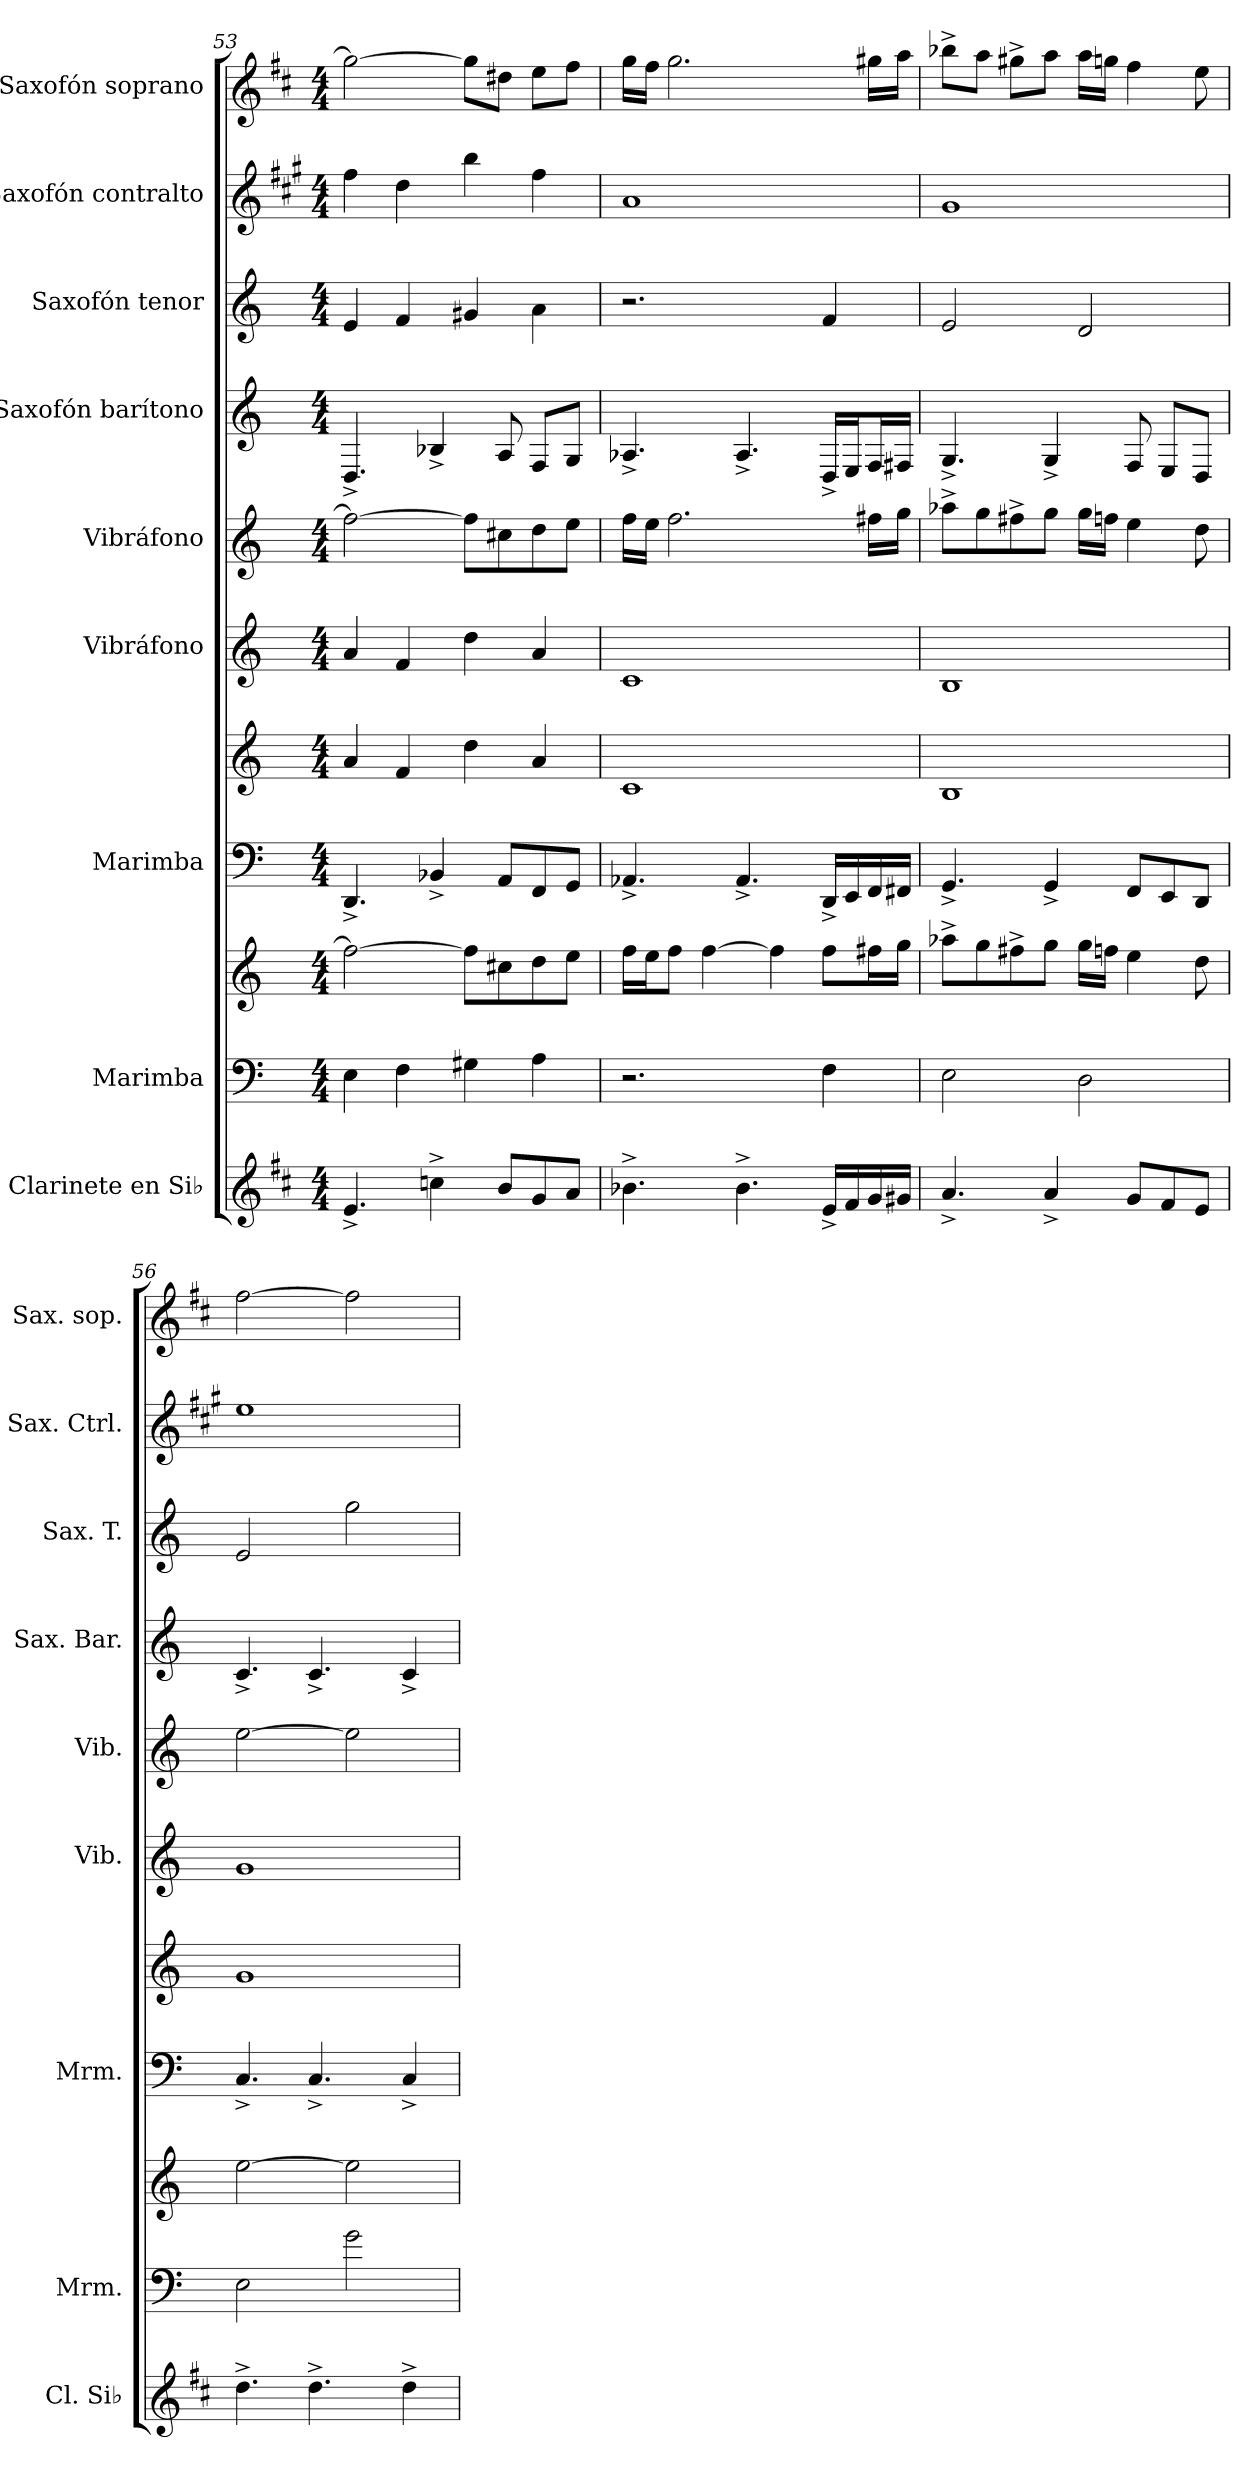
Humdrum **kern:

**kern	**kern	**kern	**kern	**kern	**kern	**kern	**kern	**kern	**kern	**kern
*part9	*part8	*part8	*part7	*part7	*part6	*part5	*part4	*part3	*part2	*part1
*staff11	*staff10	*staff9	*staff8	*staff7	*staff6	*staff5	*staff4	*staff3	*staff2	*staff1
*I"Clarinete en Si♭	*I"Marimba	*	*I"Marimba	*	*I"Vibráfono	*I"Vibráfono	*I"Saxofón barítono	*I"Saxofón tenor	*I"Saxofón contralto	*I"Saxofón soprano
*I'Cl. Si♭	*I'Mrm.	*	*I'Mrm.	*	*I'Vib.	*I'Vib.	*I'Sax. Bar.	*I'Sax. T.	*I'Sax. Ctrl.	*I'Sax. sop.
*clefG2	*clefF4	*clefG2	*clefF4	*clefG2	*clefG2	*clefG2	*clefG2	*clefG2	*clefG2	*clefG2
*ITrd1c2	*	*	*	*	*	*	*ITrd12c21	*ITrd8c14	*ITrd5c9	*ITrd1c2
*k[]	*k[]	*k[]	*k[]	*k[]	*k[]	*k[]	*k[]	*k[]	*k[]	*k[]
*M4/4	*M4/4	*M4/4	*M4/4	*M4/4	*M4/4	*M4/4	*M4/4	*M4/4	*M4/4	*M4/4
=53	=53	=53	=53	=53	=53	=53	=53	=53	=53	=53
4.d^/	4E\	2ff\_	4.DD^/	4a/	4a/	2ff\_	4.DD^/	4E/	4a\	2ff\_
.	4F\	.	.	4f/	4f/	.	.	4F/	4f\	.
4b-X^\	.	.	4BB-X^/	.	.	.	4BB-X^/	.	.	.
.	4G#X\	8ff\L]	.	4dd\	4dd\	8ff\L]	.	4G#X/	4dd\	8ff\L]
8a/L	.	8cc#X\	8AA/L	.	.	8cc#X\	8AA/	.	.	8cc#X\J
8f/	4A\	8dd\	8FF/	4a/	4a/	8dd\	8FF/L	4A\	4a\	8dd\L
8g/J	.	8ee\J	8GG/J	.	.	8ee\J	8GG/J	.	.	8ee\J
=54	=54	=54	=54	=54	=54	=54	=54	=54	=54	=54
4.a-X^\	2.r	16ff\LL	4.AA-X^/	1c	1c	16ff\LL	4.AA-X^/	2.r	1c	16ff\LL
.	.	16ee\J	.	.	.	16ee\JJ	.	.	.	16ee\JJ
.	.	8ff\J	.	.	.	2.ff\	.	.	.	2.ff\
.	.	[4ff\	.	.	.	.	.	.	.	.
4.a-^\	.	.	4.AA-^/	.	.	.	4.AA-^/	.	.	.
.	.	4ff\]	.	.	.	.	.	.	.	.
16d^/LL	4F\	8ff\L	16DD^/LL	.	.	.	16DD^/LL	4F/	.	.
16e/	.	.	16EE/	.	.	.	16EE/J	.	.	.
16f/	.	16ff#X\L	16FF/	.	.	16ff#X\LL	16FF/L	.	.	16ff#X\LL
16f#X/JJ	.	16gg\JJ	16FF#X/JJ	.	.	16gg\JJ	16FF#X/JJ	.	.	16gg\JJ
!!LO:PB:g=z
=55	=55	=55	=55	=55	=55	=55	=55	=55	=55	=55
4.g^/	2E\	8aa-X^\L	4.GG^/	1B	1B	8aa-X^\L	4.GG^/	2E/	1B	8aa-X^\L
.	.	8gg\	.	.	.	8gg\	.	.	.	8gg\J
.	.	8ff#X^\	.	.	.	8ff#X^\	.	.	.	8ff#X^\L
4g^/	.	8gg\J	4GG^/	.	.	8gg\J	4GG^/	.	.	8gg\J
.	2D\	16gg\LL	.	.	.	16gg\LL	.	2D/	.	16gg\LL
.	.	16ffn\JJ	.	.	.	16ffn\JJ	.	.	.	16ffn\JJ
8f/L	.	4ee\	8FF/L	.	.	4ee\	8FF/	.	.	4ee\
8e/	.	.	8EE/	.	.	.	8EE/L	.	.	.
8d/J	.	8dd\	8DD/J	.	.	8dd\	8DD/J	.	.	8dd\
=56	=56	=56	=56	=56	=56	=56	=56	=56	=56	=56
4.cc^\	2E\	[2ee\	4.C^/	1g	1g	[2ee\	4.C^/	2E/	1g	[2ee\
4.cc^\	.	.	4.C^/	.	.	.	4.C^/	.	.	.
.	2g\	2ee\]	.	.	.	2ee\]	.	2g\	.	2ee\]
4cc^\	.	.	4C^/	.	.	.	4C^/	.	.	.
=	=	=	=	=	=	=	=	=	=	=
*-	*-	*-	*-	*-	*-	*-	*-	*-	*-	*-
